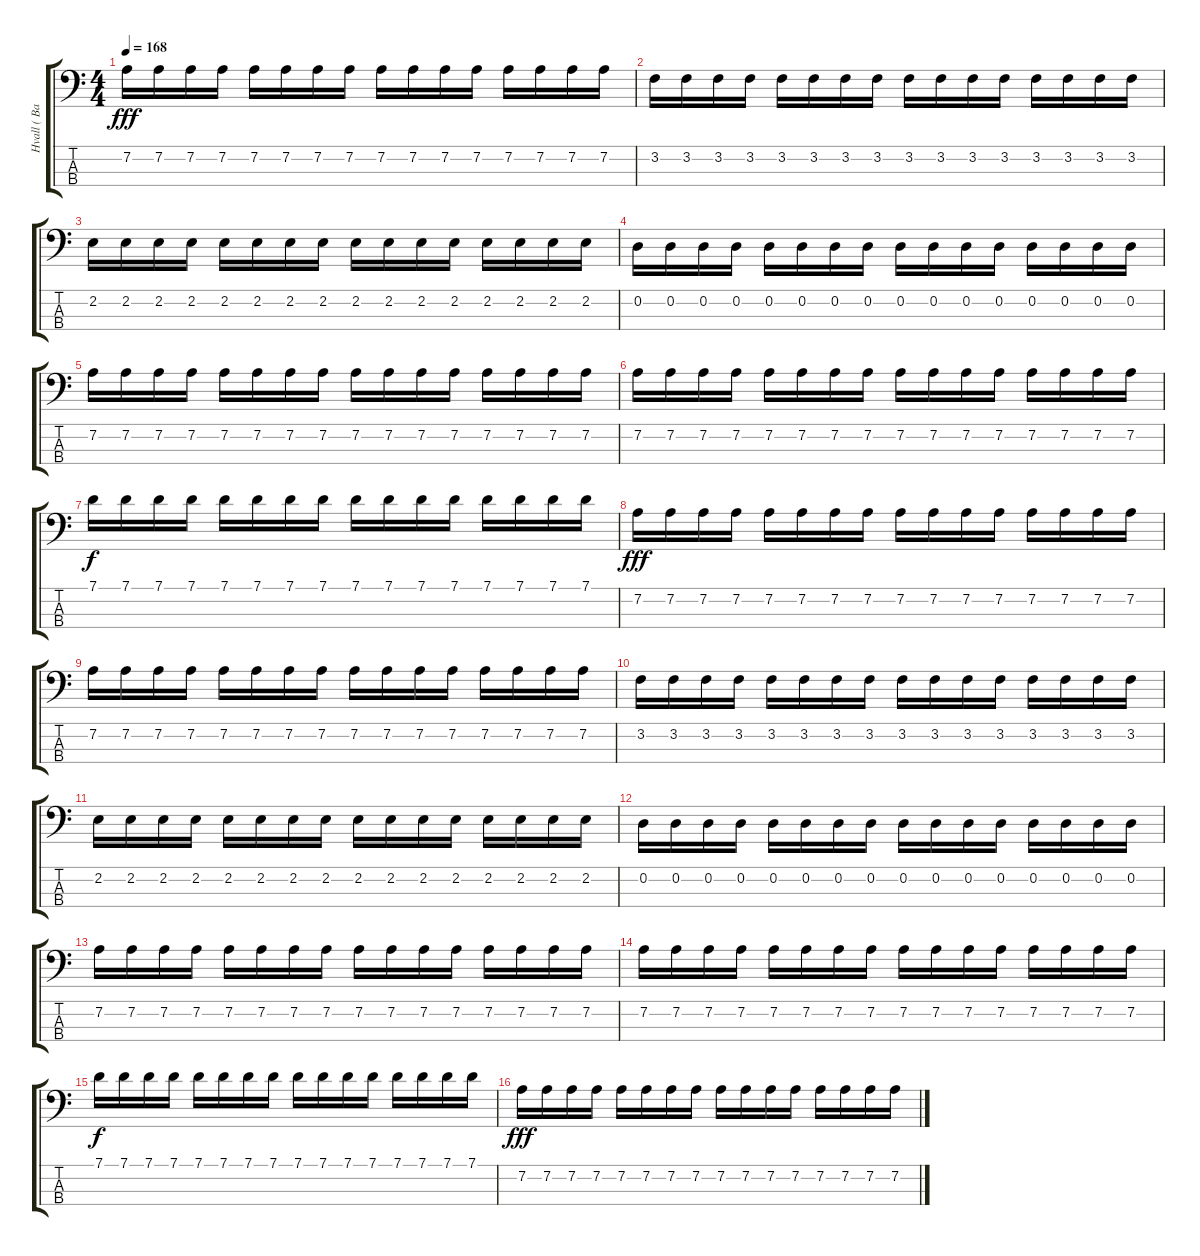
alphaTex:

\track ("Hvall ( Basse )" "Hvall ( Ba") {instrument electricbassfinger}
\staff {score tabs}
\tuning (G2 D2 A1 E1) {hide}
\ts (4 4)
\tempo 168
\clef f4
\ks c
7.2.16{dy fff} 7.2.16 7.2.16 7.2.16 7.2.16 7.2.16 7.2.16 7.2.16 7.2.16 7.2.16 7.2.16 7.2.16 7.2.16 7.2.16 7.2.16 7.2.16 |
3.2.16 3.2.16 3.2.16 3.2.16 3.2.16 3.2.16 3.2.16 3.2.16 3.2.16 3.2.16 3.2.16 3.2.16 3.2.16 3.2.16 3.2.16 3.2.16 |
2.2.16 2.2.16 2.2.16 2.2.16 2.2.16 2.2.16 2.2.16 2.2.16 2.2.16 2.2.16 2.2.16 2.2.16 2.2.16 2.2.16 2.2.16 2.2.16 |
0.2.16 0.2.16 0.2.16 0.2.16 0.2.16 0.2.16 0.2.16 0.2.16 0.2.16 0.2.16 0.2.16 0.2.16 0.2.16 0.2.16 0.2.16 0.2.16 |
7.2.16 7.2.16 7.2.16 7.2.16 7.2.16 7.2.16 7.2.16 7.2.16 7.2.16 7.2.16 7.2.16 7.2.16 7.2.16 7.2.16 7.2.16 7.2.16 |
7.2.16 7.2.16 7.2.16 7.2.16 7.2.16 7.2.16 7.2.16 7.2.16 7.2.16 7.2.16 7.2.16 7.2.16 7.2.16 7.2.16 7.2.16 7.2.16 |
7.1.16{dy f} 7.1.16 7.1.16 7.1.16 7.1.16 7.1.16 7.1.16 7.1.16 7.1.16 7.1.16 7.1.16 7.1.16 7.1.16 7.1.16 7.1.16 7.1.16 |
7.2.16{dy fff} 7.2.16 7.2.16 7.2.16 7.2.16 7.2.16 7.2.16 7.2.16 7.2.16 7.2.16 7.2.16 7.2.16 7.2.16 7.2.16 7.2.16 7.2.16 |
7.2.16 7.2.16 7.2.16 7.2.16 7.2.16 7.2.16 7.2.16 7.2.16 7.2.16 7.2.16 7.2.16 7.2.16 7.2.16 7.2.16 7.2.16 7.2.16 |
3.2.16 3.2.16 3.2.16 3.2.16 3.2.16 3.2.16 3.2.16 3.2.16 3.2.16 3.2.16 3.2.16 3.2.16 3.2.16 3.2.16 3.2.16 3.2.16 |
2.2.16 2.2.16 2.2.16 2.2.16 2.2.16 2.2.16 2.2.16 2.2.16 2.2.16 2.2.16 2.2.16 2.2.16 2.2.16 2.2.16 2.2.16 2.2.16 |
0.2.16 0.2.16 0.2.16 0.2.16 0.2.16 0.2.16 0.2.16 0.2.16 0.2.16 0.2.16 0.2.16 0.2.16 0.2.16 0.2.16 0.2.16 0.2.16 |
7.2.16 7.2.16 7.2.16 7.2.16 7.2.16 7.2.16 7.2.16 7.2.16 7.2.16 7.2.16 7.2.16 7.2.16 7.2.16 7.2.16 7.2.16 7.2.16 |
7.2.16 7.2.16 7.2.16 7.2.16 7.2.16 7.2.16 7.2.16 7.2.16 7.2.16 7.2.16 7.2.16 7.2.16 7.2.16 7.2.16 7.2.16 7.2.16 |
7.1.16{dy f} 7.1.16 7.1.16 7.1.16 7.1.16 7.1.16 7.1.16 7.1.16 7.1.16 7.1.16 7.1.16 7.1.16 7.1.16 7.1.16 7.1.16 7.1.16 |
7.2.16{dy fff} 7.2.16 7.2.16 7.2.16 7.2.16 7.2.16 7.2.16 7.2.16 7.2.16 7.2.16 7.2.16 7.2.16 7.2.16 7.2.16 7.2.16 7.2.16
